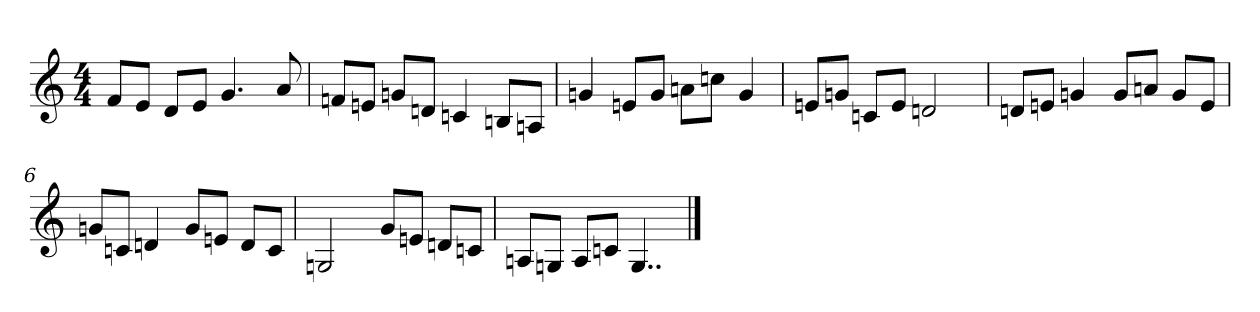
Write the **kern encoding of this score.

**kern
*part1
*staff1
*clefG2
*M4/4
=1
8f/L
8e/J
8d/L
8e/J
4.g
8a
=2
8fn/L
8en/J
8gn/L
8dn/J
4cn
8Bn/L
8An/J
=3
4gn
8en/L
8g/J
8an\L
8ccn\J
4g
=4
8en/L
8gn/J
8cn/L
8e/J
2dn
=5
8dn/L
8en/J
4gn
8g/L
8an/J
8g/L
8e/J
=6
8gn/L
8cn/J
4dn
8g/L
8en/J
8d/L
8c/J
=7
2Gn
8g/L
8en/J
8dn/L
8cn/J
=8
8An/L
8Gn/J
8A/L
8cn/J
4..G
==
*-
